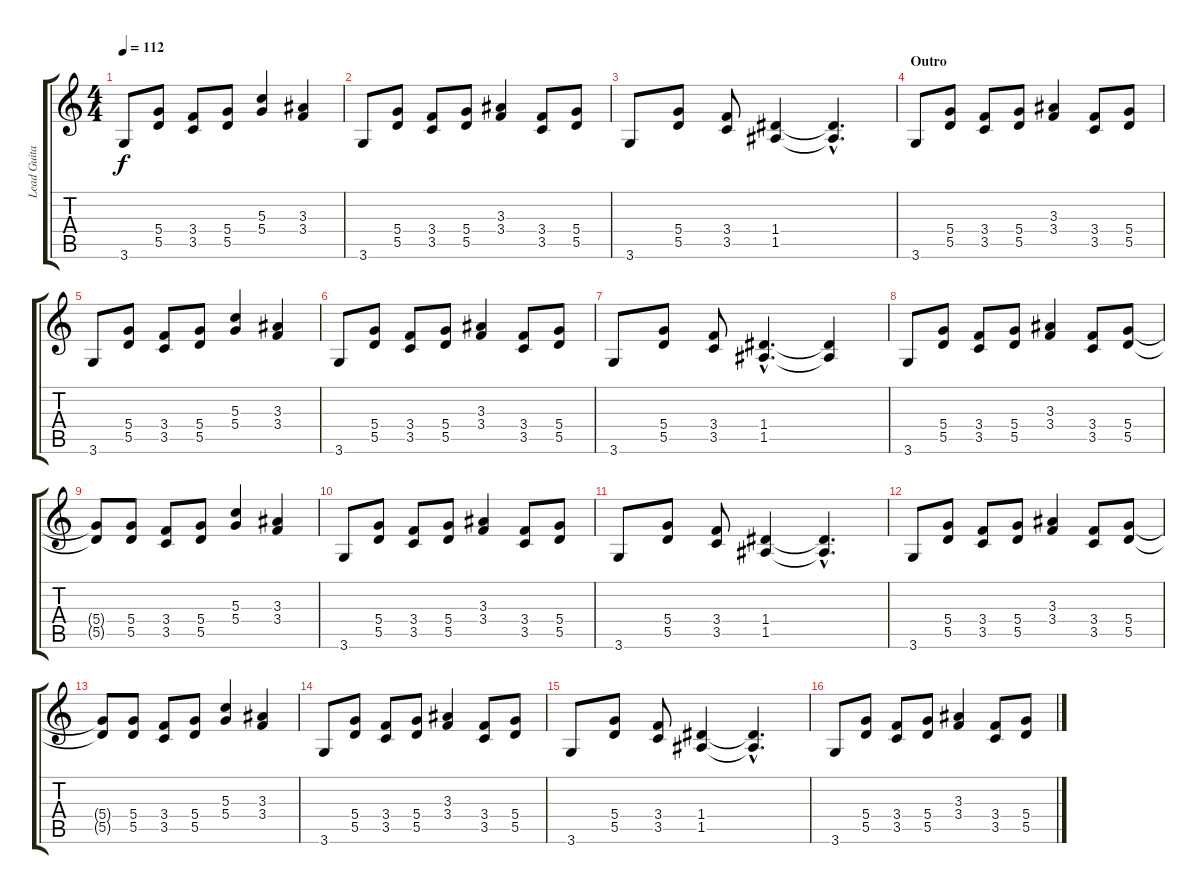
\track ("Lead Guitar" "Lead Guita") {instrument overdrivenguitar}
\staff {score tabs}
\tuning (E4 B3 G3 D3 A2 E2) {hide}
\ts (4 4)
\tempo 112
\clef g2
\ks c
3.6.8{dy f} (5.4 5.5).8 (3.4 3.5).8 (5.4 5.5).8 (5.3 5.4).4 (3.3 3.4).4 |
3.6.8 (5.4 5.5).8 (3.4 3.5).8 (5.4 5.5).8 (3.3 3.4).4 (3.4 3.5).8 (5.4 5.5).8 |
3.6.8 (5.4 5.5).8 (3.4 3.5).8 (1.4 1.5).4 (1.4{hac t} 1.5{hac t}).4{d} |
\section ("" "Outro")
3.6.8 (5.4 5.5).8 (3.4 3.5).8 (5.4 5.5).8 (3.3 3.4).4 (3.4 3.5).8 (5.4 5.5).8 |
3.6.8 (5.4 5.5).8 (3.4 3.5).8 (5.4 5.5).8 (5.3 5.4).4 (3.3 3.4).4 |
3.6.8 (5.4 5.5).8 (3.4 3.5).8 (5.4 5.5).8 (3.3 3.4).4 (3.4 3.5).8 (5.4 5.5).8 |
3.6.8 (5.4 5.5).8 (3.4 3.5).8 (1.4{hac} 1.5{hac}).4{d} (1.4{t} 1.5{t}).4 |
3.6.8 (5.4 5.5).8 (3.4 3.5).8 (5.4 5.5).8 (3.3 3.4).4 (3.4 3.5).8 (5.4 5.5).8 |
(5.4{t} 5.5{t}).8 (5.4 5.5).8 (3.4 3.5).8 (5.4 5.5).8 (5.3 5.4).4 (3.3 3.4).4 |
3.6.8 (5.4 5.5).8 (3.4 3.5).8 (5.4 5.5).8 (3.3 3.4).4 (3.4 3.5).8 (5.4 5.5).8 |
3.6.8 (5.4 5.5).8 (3.4 3.5).8 (1.4 1.5).4 (1.4{hac t} 1.5{hac t}).4{d} |
3.6.8 (5.4 5.5).8 (3.4 3.5).8 (5.4 5.5).8 (3.3 3.4).4 (3.4 3.5).8 (5.4 5.5).8 |
(5.4{t} 5.5{t}).8 (5.4 5.5).8 (3.4 3.5).8 (5.4 5.5).8 (5.3 5.4).4 (3.3 3.4).4 |
3.6.8 (5.4 5.5).8 (3.4 3.5).8 (5.4 5.5).8 (3.3 3.4).4 (3.4 3.5).8 (5.4 5.5).8 |
3.6.8 (5.4 5.5).8 (3.4 3.5).8 (1.4 1.5).4 (1.4{hac t} 1.5{hac t}).4{d} |
3.6.8 (5.4 5.5).8 (3.4 3.5).8 (5.4 5.5).8 (3.3 3.4).4 (3.4 3.5).8 (5.4 5.5).8
